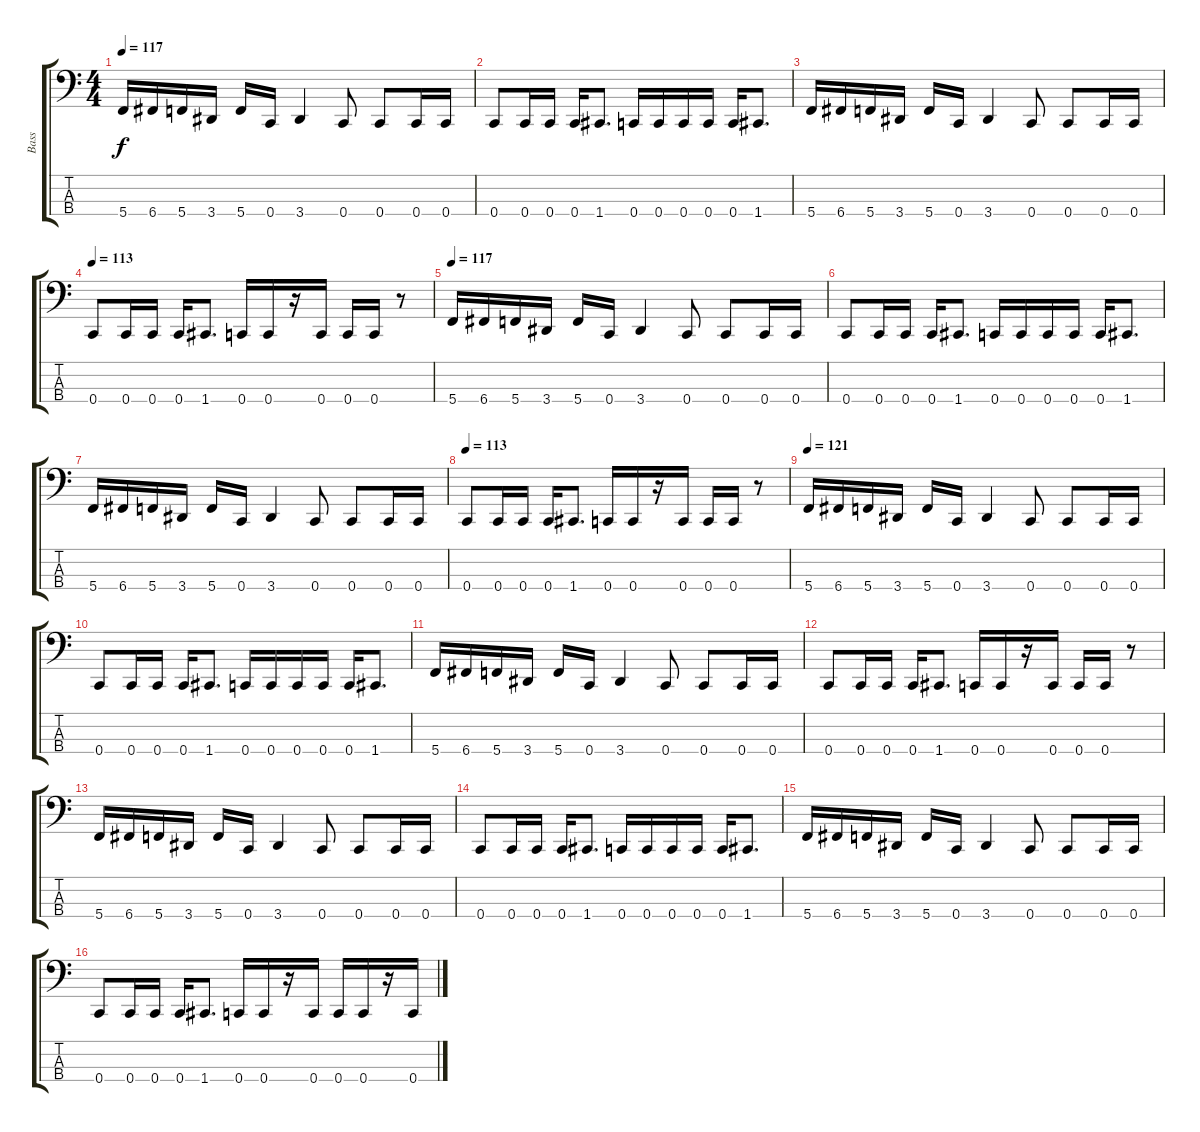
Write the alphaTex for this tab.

\track ("Bass" "Bass") {instrument electricbasspick}
\staff {score tabs}
\tuning (F2 C2 G1 C1) {hide}
\ts (4 4)
\tempo 117
\clef f4
\ks c
5.4.16{dy f} 6.4.16 5.4.16 3.4.16 5.4.16 0.4.16 3.4.4 0.4.8 0.4.8 0.4.16 0.4.16 |
0.4.8 0.4.16 0.4.16 0.4.16 1.4.8{d} 0.4.16 0.4.16 0.4.16 0.4.16 0.4.16 1.4.8{d} |
5.4.16 6.4.16 5.4.16 3.4.16 5.4.16 0.4.16 3.4.4 0.4.8 0.4.8 0.4.16 0.4.16 |
\tempo 113
0.4.8 0.4.16 0.4.16 0.4.16 1.4.8{d} 0.4.16 0.4.16 r.16 0.4.16 0.4.16 0.4.16 r.8 |
\tempo 117
5.4.16 6.4.16 5.4.16 3.4.16 5.4.16 0.4.16 3.4.4 0.4.8 0.4.8 0.4.16 0.4.16 |
0.4.8 0.4.16 0.4.16 0.4.16 1.4.8{d} 0.4.16 0.4.16 0.4.16 0.4.16 0.4.16 1.4.8{d} |
5.4.16 6.4.16 5.4.16 3.4.16 5.4.16 0.4.16 3.4.4 0.4.8 0.4.8 0.4.16 0.4.16 |
\tempo 113
0.4.8 0.4.16 0.4.16 0.4.16 1.4.8{d} 0.4.16 0.4.16 r.16 0.4.16 0.4.16 0.4.16 r.8 |
\tempo 121
5.4.16 6.4.16 5.4.16 3.4.16 5.4.16 0.4.16 3.4.4 0.4.8 0.4.8 0.4.16 0.4.16 |
0.4.8 0.4.16 0.4.16 0.4.16 1.4.8{d} 0.4.16 0.4.16 0.4.16 0.4.16 0.4.16 1.4.8{d} |
5.4.16 6.4.16 5.4.16 3.4.16 5.4.16 0.4.16 3.4.4 0.4.8 0.4.8 0.4.16 0.4.16 |
0.4.8 0.4.16 0.4.16 0.4.16 1.4.8{d} 0.4.16 0.4.16 r.16 0.4.16 0.4.16 0.4.16 r.8 |
5.4.16 6.4.16 5.4.16 3.4.16 5.4.16 0.4.16 3.4.4 0.4.8 0.4.8 0.4.16 0.4.16 |
0.4.8 0.4.16 0.4.16 0.4.16 1.4.8{d} 0.4.16 0.4.16 0.4.16 0.4.16 0.4.16 1.4.8{d} |
5.4.16 6.4.16 5.4.16 3.4.16 5.4.16 0.4.16 3.4.4 0.4.8 0.4.8 0.4.16 0.4.16 |
0.4.8 0.4.16 0.4.16 0.4.16 1.4.8{d} 0.4.16 0.4.16 r.16 0.4.16 0.4.16 0.4.16 r.16 0.4.16
